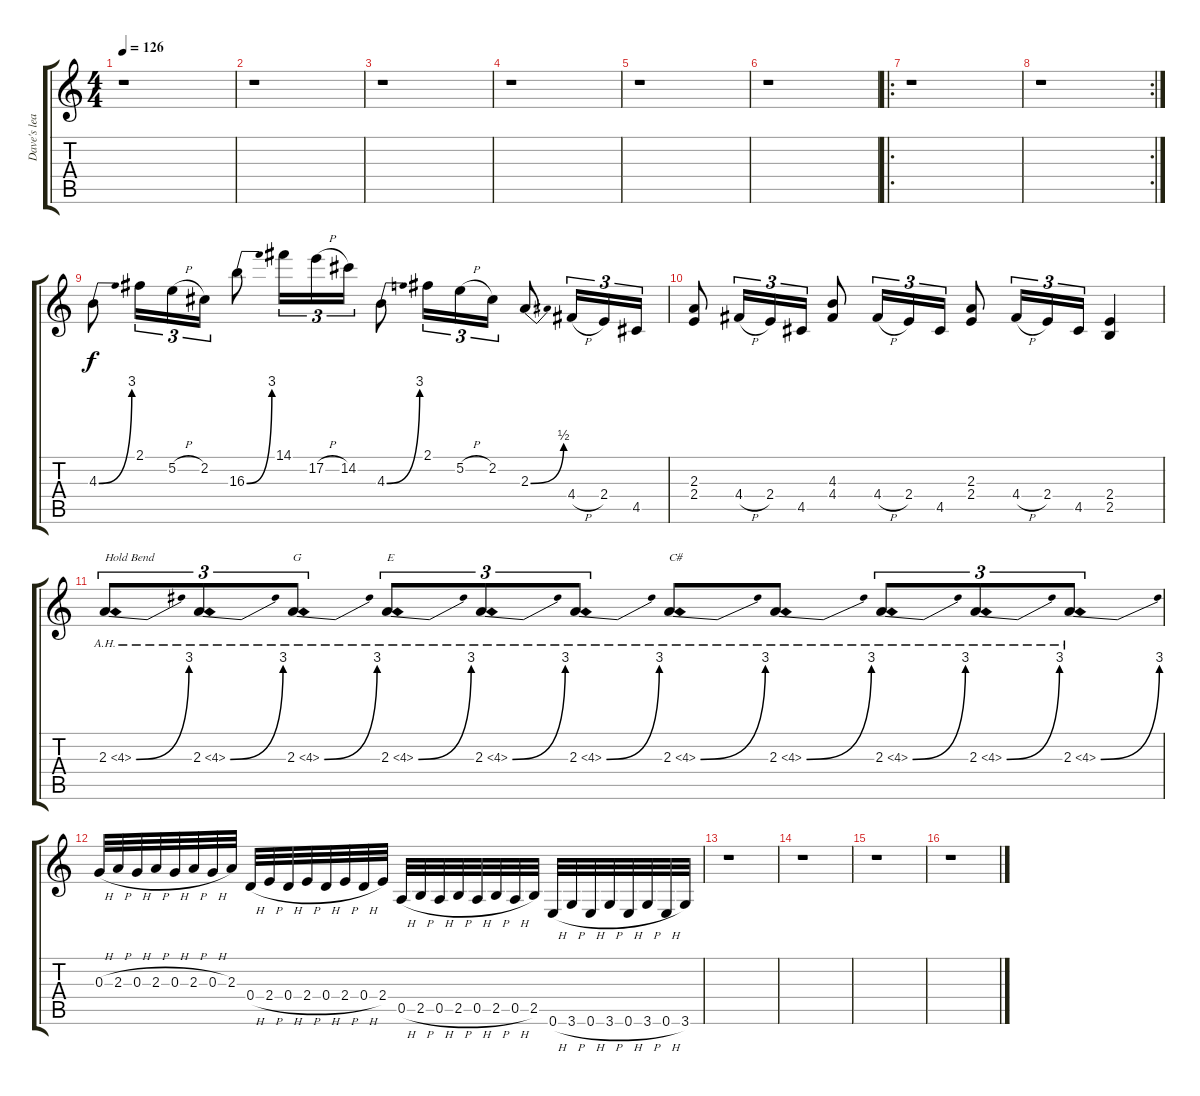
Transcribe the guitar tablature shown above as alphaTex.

\track ("Dave's leads" "Dave's lea") {instrument distortionguitar}
\staff {score tabs}
\tuning (E4 B3 G3 D3 A2 E2) {hide}
\ts (4 4)
\tempo 126
\clef g2
\ks c
r.1{dy f} |
r.1 |
r.1 |
r.1 |
r.1 |
r.1 |
\ro
r.1 |
\rc 2
r.1 |
4.3{be (bend 0 0 60 12)}.8 2.1.16{tu (3 2)} 5.2{h}.16{tu (3 2)} 2.2.16{tu (3 2)} 16.3{be (bend 0 0 60 12)}.8 14.1.16{tu (3 2)} 17.2{h}.16{tu (3 2)} 14.2.16{tu (3 2)} 4.3{be (bend 0 0 60 12)}.8 2.1.16{tu (3 2)} 5.2{h}.16{tu (3 2)} 2.2.16{tu (3 2)} 2.3{be (bend 0 0 60 2)}.8 4.4{h}.16{tu (3 2)} 2.4.16{tu (3 2)} 4.5.16{tu (3 2)} |
(2.3 2.4).8 4.4{h}.16{tu (3 2)} 2.4.16{tu (3 2)} 4.5.16{tu (3 2)} (4.3 4.4).8 4.4{h}.16{tu (3 2)} 2.4.16{tu (3 2)} 4.5.16{tu (3 2)} (2.3 2.4).8 4.4{h}.16{tu (3 2)} 2.4.16{tu (3 2)} 4.5.16{tu (3 2)} (2.4 2.5).4 |
2.3{be (bend 0 0 60 12) ah 2}.8{tu (3 2) txt "Hold Bend"} 2.3{be (bend 0 0 60 12) ah 2}.8{tu (3 2)} 2.3{be (bend 0 0 60 12) ah 2}.8{tu (3 2) txt "G"} 2.3{be (bend 0 0 60 12) ah 2}.8{tu (3 2) txt "E"} 2.3{be (bend 0 0 60 12) ah 2}.8{tu (3 2)} 2.3{be (bend 0 0 60 12) ah 2}.8{tu (3 2)} 2.3{be (bend 0 0 60 12) ah 2}.8{txt "C#"} 2.3{be (bend 0 0 60 12) ah 2}.8 2.3{be (bend 0 0 60 12) ah 2}.8{tu (3 2)} 2.3{be (bend 0 0 60 12) ah 2}.8{tu (3 2)} 2.3{be (bend 0 0 60 12) ah 2}.8{tu (3 2)} |
0.3{h}.32 2.3{h}.32 0.3{h}.32 2.3{h}.32 0.3{h}.32 2.3{h}.32 0.3{h}.32 2.3.32 0.4{h}.32 2.4{h}.32 0.4{h}.32 2.4{h}.32 0.4{h}.32 2.4{h}.32 0.4{h}.32 2.4.32 0.5{h}.32 2.5{h}.32 0.5{h}.32 2.5{h}.32 0.5{h}.32 2.5{h}.32 0.5{h}.32 2.5.32 0.6{h}.32 3.6{h}.32 0.6{h}.32 3.6{h}.32 0.6{h}.32 3.6{h}.32 0.6{h}.32 3.6.32 |
r.1 |
r.1 |
r.1 |
r.1
